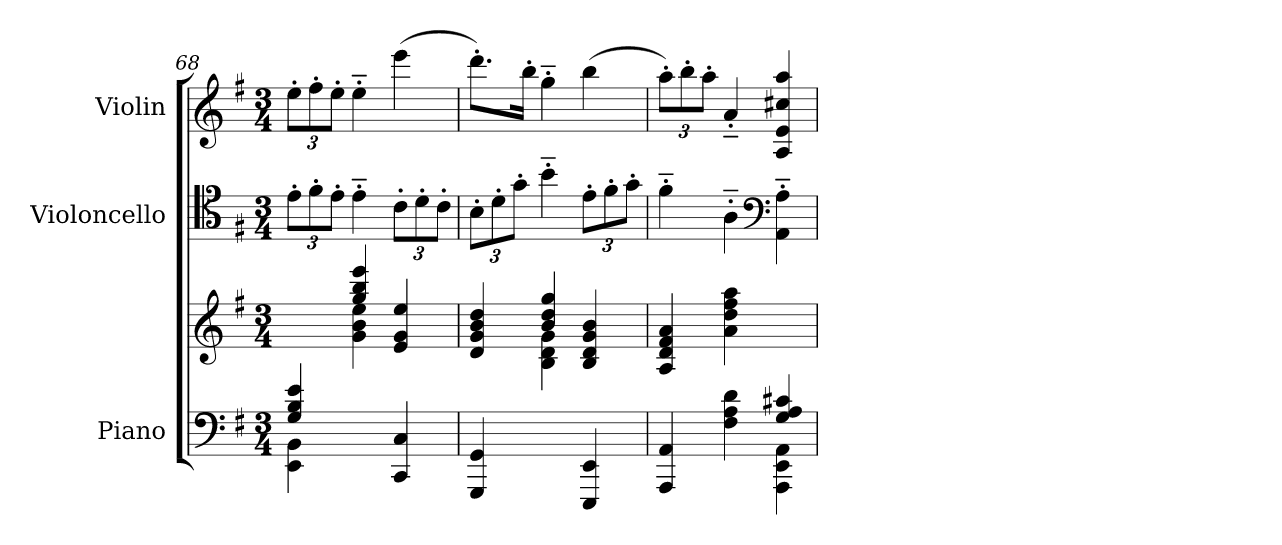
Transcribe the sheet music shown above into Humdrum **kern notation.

**kern	**kern	**kern	**kern
*part3	*part3	*part2	*part1
*staff4	*staff3	*staff2	*staff1
*I"Piano	*	*I"Violoncello	*I"Violin
*I'Pno.	*	*I'Vc.	*I'Vln.
!!LO:LB:g=z
*clefF4	*clefG2	*clefC4	*clefG2
*k[f#]	*k[f#]	*k[f#]	*k[f#]
*M3/4	*M3/4	*M3/4	*M3/4
=68	=68	=68	=68
*^	*^	*	*
*	*	*	*	*Xbrackettup	*Xbrackettup
4G/ 4B/ 4e/	4EE\ 4BB\	4ryy	4ryy	12e'\L	12ee'\L
.	.	.	.	12f#'\	12ff#'\
.	.	.	.	12e'\J	12ee'\J
2ryy	4ryy	4gg/ 4bb/ 4eee/	4g\ 4b\ 4ee\	4e'~\	4ee'~\
.	4CC/ 4C/	4e/ 4g/ 4ee/	4ryy	12c'\L	(4eee\
.	.	.	.	12d'\	.
.	.	.	.	12c'\J	.
*v	*v	*	*	*	*
=69	=69	=69	=69	=69
4GGG/ 4GG/	4d/ 4g/ 4b/ 4dd/	4ryy	12B'\L	8.ddd'\L)
.	.	.	12d'\	.
.	.	.	12g'\J	.
.	.	.	.	16bb'\Jk
4ryy	4b/ 4dd/ 4gg/	4B\ 4d\ 4g\	4b'~\	4gg'~\
4EEE/ 4EE/	4B/ 4d/ 4g/ 4b/	4ryy	12e'\L	(4bb\
.	.	.	12f#'\	.
.	.	.	12g'\J	.
*	*v	*v	*	*
=70	=70	=70	=70
*^	*	*	*
2ryy	4AAA/ 4AA/	4A/ 4d/ 4f#/ 4a/	4f#'~\	12aa'\L)
.	.	.	.	12bb'\
.	.	.	.	12aa'\J
.	4F#\ 4A\ 4d\	4a\ 4dd\ 4ff#\ 4aa\	4A'~\	4a'~/
*	*	*	*clefF4	*
4G/ 4A/ 4c#X/	4AAA\ 4EE\ 4AA\	4ryy	4AA\'~ 4A\'~	4A/ 4e/ 4cc#X/ 4aa/
*v	*v	*	*	*
=	=	=	=
*-	*-	*-	*-
